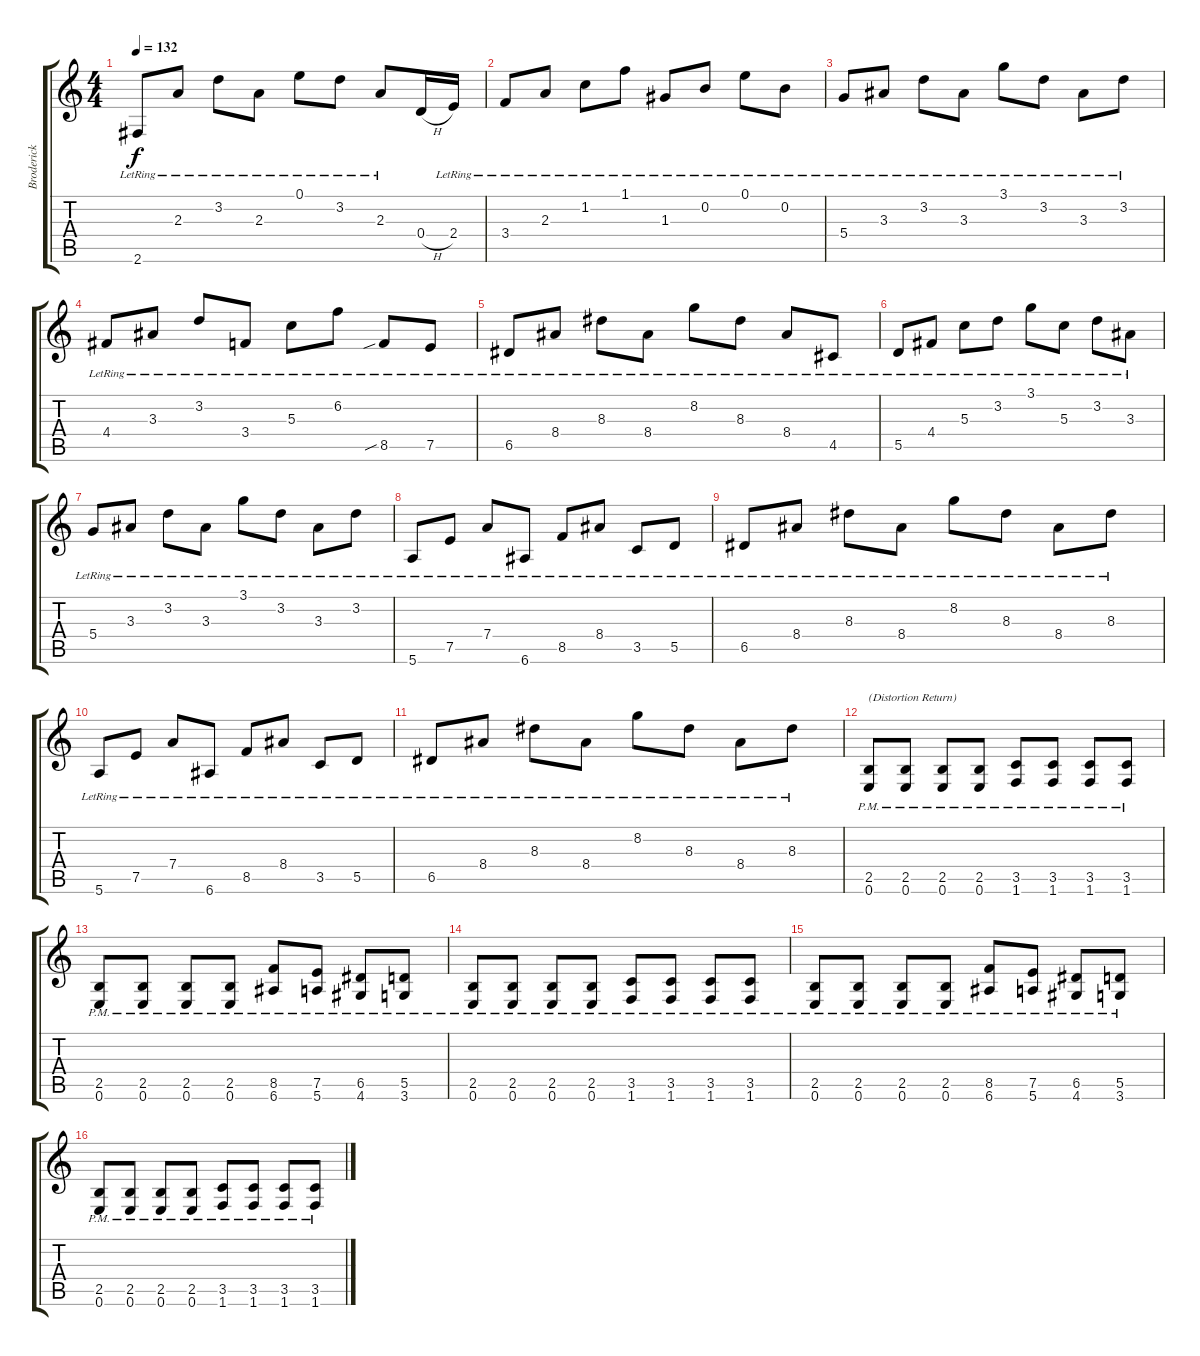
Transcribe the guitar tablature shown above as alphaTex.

\track ("Broderick" "Broderick") {instrument acousticguitarsteel}
\staff {score tabs}
\tuning (E4 B3 G3 D3 A2 E2) {hide}
\ts (4 4)
\tempo 132
\clef g2
\ks c
2.6{lr}.8{dy f} 2.3{lr}.8 3.2{lr}.8 2.3{lr}.8 0.1{lr}.8 3.2{lr}.8 2.3{lr}.8 0.4{h}.16 2.4{lr}.16 |
3.4{lr}.8 2.3{lr}.8 1.2{lr}.8 1.1{lr}.8 1.3{lr}.8 0.2{lr}.8 0.1{lr}.8 0.2{lr}.8 |
5.4{lr}.8 3.3{lr}.8 3.2{lr}.8 3.3{lr}.8 3.1{lr}.8 3.2{lr}.8 3.3{lr}.8 3.2{lr}.8 |
4.4{lr}.8 3.3{lr}.8 3.2{lr}.8 3.4{lr}.8 5.3{lr}.8 6.2{lr}.8 8.5{sib lr}.8 7.5{lr}.8 |
6.5{lr}.8 8.4{lr}.8 8.3{lr}.8 8.4{lr}.8 8.2{lr}.8 8.3{lr}.8 8.4{lr}.8 4.5{lr}.8 |
5.5{lr}.8 4.4{lr}.8 5.3{lr}.8 3.2{lr}.8 3.1{lr}.8 5.3{lr}.8 3.2{lr}.8 3.3{lr}.8 |
5.4{lr}.8 3.3{lr}.8 3.2{lr}.8 3.3{lr}.8 3.1{lr}.8 3.2{lr}.8 3.3{lr}.8 3.2{lr}.8 |
5.6{lr}.8 7.5{lr}.8 7.4{lr}.8 6.6{lr}.8 8.5{lr}.8 8.4{lr}.8 3.5{lr}.8 5.5{lr}.8 |
6.5{lr}.8 8.4{lr}.8 8.3{lr}.8 8.4{lr}.8 8.2{lr}.8 8.3{lr}.8 8.4{lr}.8 8.3{lr}.8 |
5.6{lr}.8 7.5{lr}.8 7.4{lr}.8 6.6{lr}.8 8.5{lr}.8 8.4{lr}.8 3.5{lr}.8 5.5{lr}.8 |
6.5{lr}.8 8.4{lr}.8 8.3{lr}.8 8.4{lr}.8 8.2{lr}.8 8.3{lr}.8 8.4{lr}.8 8.3{lr}.8 |
(2.5{pm} 0.6{pm}).8{txt "(Distortion Return)" volume 13 instrument distortionguitar} (2.5{pm} 0.6{pm}).8 (2.5{pm} 0.6{pm}).8 (2.5{pm} 0.6{pm}).8 (3.5{pm} 1.6{pm}).8 (3.5{pm} 1.6{pm}).8 (3.5{pm} 1.6{pm}).8 (3.5{pm} 1.6{pm}).8 |
(2.5{pm} 0.6{pm}).8 (2.5{pm} 0.6{pm}).8 (2.5{pm} 0.6{pm}).8 (2.5{pm} 0.6{pm}).8 (8.5{pm} 6.6{pm}).8 (7.5{pm} 5.6{pm}).8 (6.5{pm} 4.6{pm}).8 (5.5{pm} 3.6{pm}).8 |
(2.5{pm} 0.6{pm}).8 (2.5{pm} 0.6{pm}).8 (2.5{pm} 0.6{pm}).8 (2.5{pm} 0.6{pm}).8 (3.5{pm} 1.6{pm}).8 (3.5{pm} 1.6{pm}).8 (3.5{pm} 1.6{pm}).8 (3.5{pm} 1.6{pm}).8 |
(2.5{pm} 0.6{pm}).8 (2.5{pm} 0.6{pm}).8 (2.5{pm} 0.6{pm}).8 (2.5{pm} 0.6{pm}).8 (8.5{pm} 6.6{pm}).8 (7.5{pm} 5.6{pm}).8 (6.5{pm} 4.6{pm}).8 (5.5{pm} 3.6{pm}).8 |
(2.5{pm} 0.6{pm}).8 (2.5{pm} 0.6{pm}).8 (2.5{pm} 0.6{pm}).8 (2.5{pm} 0.6{pm}).8 (3.5{pm} 1.6{pm}).8 (3.5{pm} 1.6{pm}).8 (3.5{pm} 1.6{pm}).8 (3.5{pm} 1.6{pm}).8
